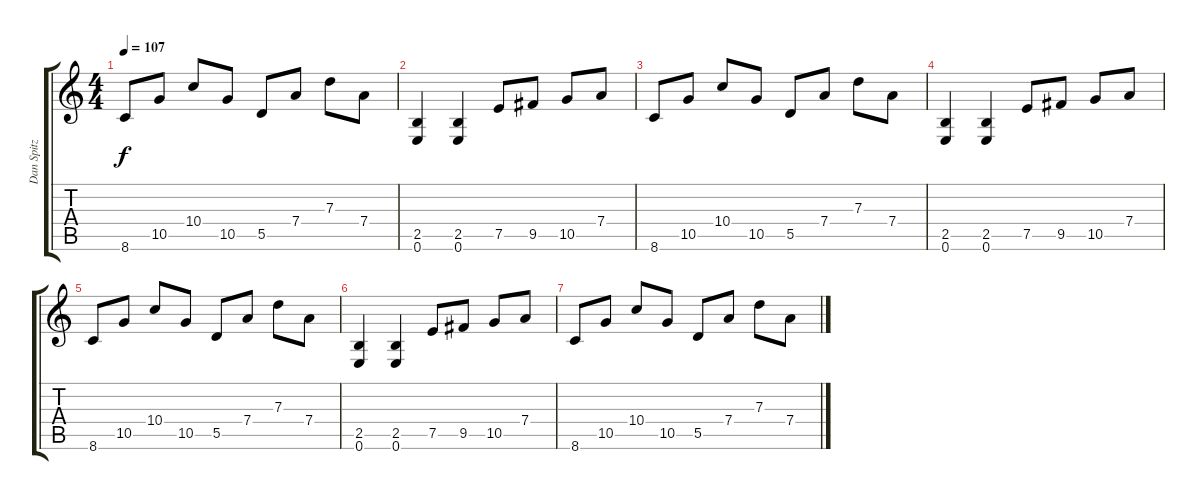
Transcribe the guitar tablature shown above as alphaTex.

\track ("Dan Spitz" "Dan Spitz") {instrument distortionguitar}
\staff {score tabs}
\tuning (E4 B3 G3 D3 A2 E2) {hide}
\ts (4 4)
\tempo 107
\clef g2
\ks c
8.6.8{dy f} 10.5.8 10.4.8 10.5.8 5.5.8 7.4.8 7.3.8 7.4.8 |
(2.5 0.6).4 (2.5 0.6).4 7.5.8 9.5.8 10.5.8 7.4.8 |
8.6.8 10.5.8 10.4.8 10.5.8 5.5.8 7.4.8 7.3.8 7.4.8 |
(2.5 0.6).4 (2.5 0.6).4 7.5.8 9.5.8 10.5.8 7.4.8 |
8.6.8 10.5.8 10.4.8 10.5.8 5.5.8 7.4.8 7.3.8 7.4.8 |
(2.5 0.6).4 (2.5 0.6).4 7.5.8 9.5.8 10.5.8 7.4.8 |
8.6.8 10.5.8 10.4.8 10.5.8 5.5.8 7.4.8 7.3.8 7.4.8
